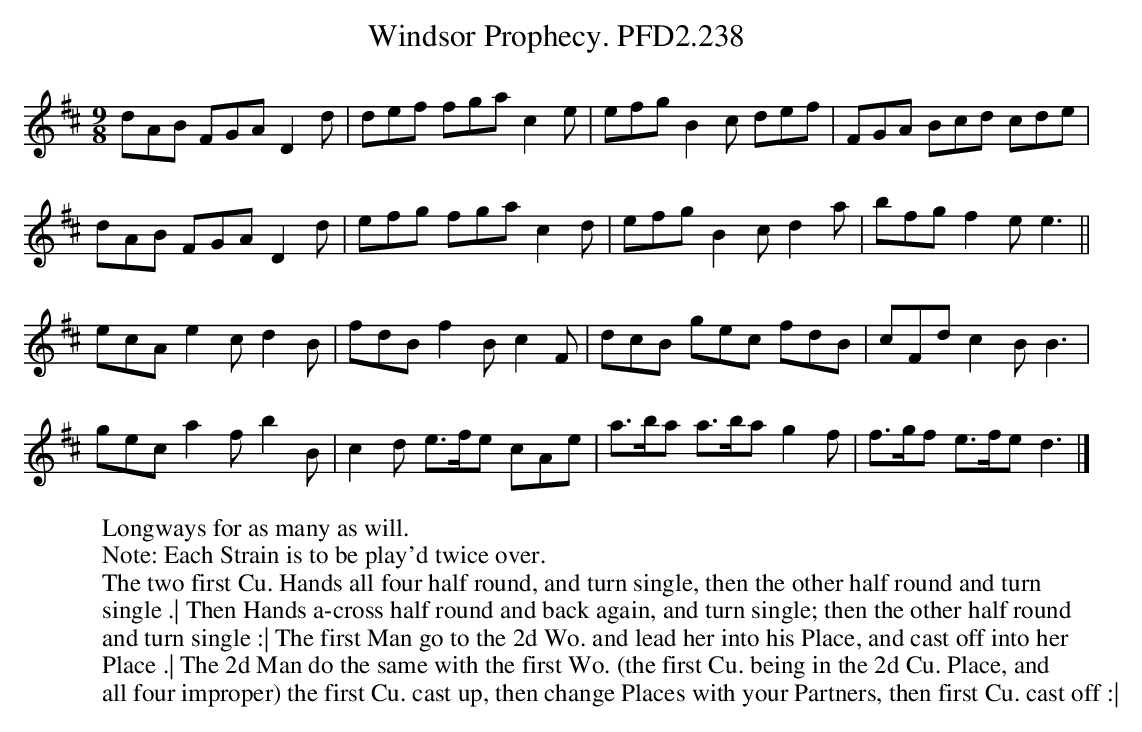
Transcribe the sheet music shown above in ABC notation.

X:1
T:Windsor Prophecy. PFD2.238
M:9/8
L:1/8
K:D
dAB FGA /D2d|def fgac2e|efgB2c def|FGA Bcd cde|
dAB FGAD2d|efg fgac2d|efgB2cd2a|bfgf2ee3||
ecAe2cd2B|fdBf2Bc2F|dcB gec fdB|cFdc2BB3|
geca2fb2B|c2d e>fe cAe|a>ba a>bag2f|f>gf e>fed3|]
W:Longways for as many as will.
W:Note: Each Strain is to be play'd twice over.
W:The two first Cu. Hands all four half round, and turn single, then the other half round and turn
W:single .| Then Hands a-cross half round and back again, and turn single; then the other half round
W:and turn single :| The first Man go to the 2d Wo. and lead her into his Place, and cast off into her
W:Place .| The 2d Man do the same with the first Wo. (the first Cu. being in the 2d Cu. Place, and
W:all four improper) the first Cu. cast up, then change Places with your Partners, then first Cu. cast off :|
